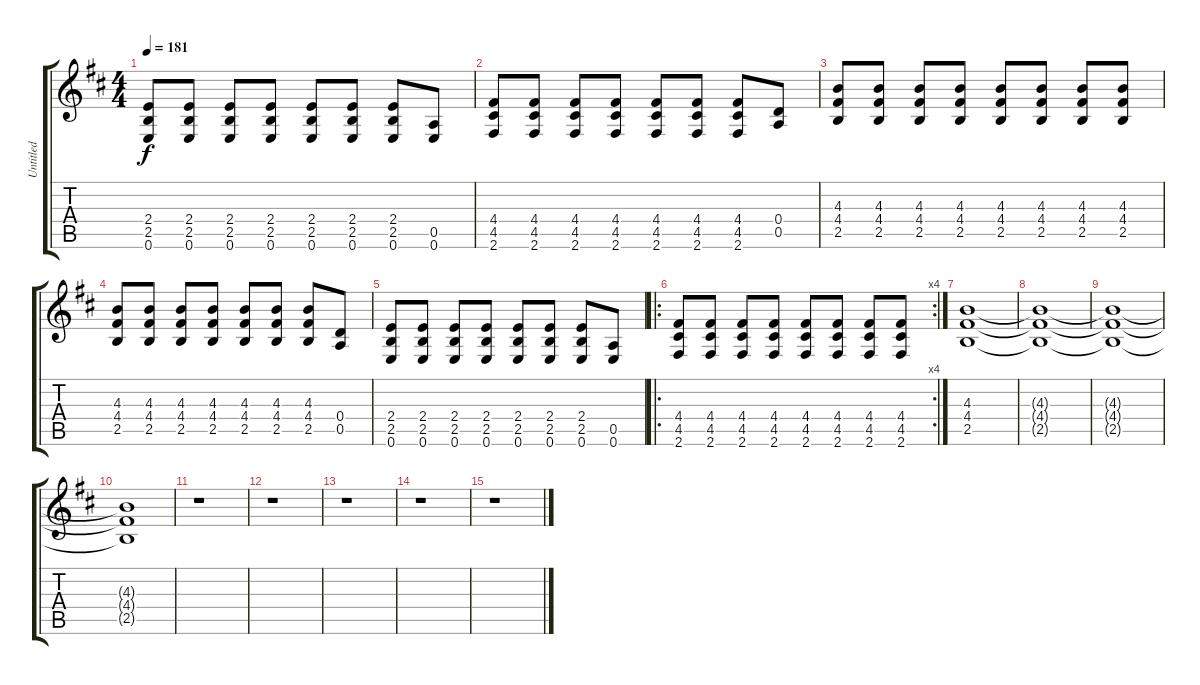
\track ("Untitled" "Untitled") {instrument overdrivenguitar}
\staff {score tabs}
\tuning (E4 B3 G3 D3 A2 E2) {hide}
\ts (4 4)
\tempo 181
\clef g2
\ks d
(2.4 2.5 0.6).8{dy f} (2.4 2.5 0.6).8 (2.4 2.5 0.6).8 (2.4 2.5 0.6).8 (2.4 2.5 0.6).8 (2.4 2.5 0.6).8 (2.4 2.5 0.6).8 (0.5 0.6).8 |
(4.4 4.5 2.6).8 (4.4 4.5 2.6).8 (4.4 4.5 2.6).8 (4.4 4.5 2.6).8 (4.4 4.5 2.6).8 (4.4 4.5 2.6).8 (4.4 4.5 2.6).8 (0.4 0.5).8 |
(4.3 4.4 2.5).8 (4.3 4.4 2.5).8 (4.3 4.4 2.5).8 (4.3 4.4 2.5).8 (4.3 4.4 2.5).8 (4.3 4.4 2.5).8 (4.3 4.4 2.5).8 (4.3 4.4 2.5).8 |
(4.3 4.4 2.5).8 (4.3 4.4 2.5).8 (4.3 4.4 2.5).8 (4.3 4.4 2.5).8 (4.3 4.4 2.5).8 (4.3 4.4 2.5).8 (4.3 4.4 2.5).8 (0.4 0.5).8 |
(2.4 2.5 0.6).8 (2.4 2.5 0.6).8 (2.4 2.5 0.6).8 (2.4 2.5 0.6).8 (2.4 2.5 0.6).8 (2.4 2.5 0.6).8 (2.4 2.5 0.6).8 (0.5 0.6).8 |
\ro
\rc 4
(4.4 4.5 2.6).8 (4.4 4.5 2.6).8 (4.4 4.5 2.6).8 (4.4 4.5 2.6).8 (4.4 4.5 2.6).8 (4.4 4.5 2.6).8 (4.4 4.5 2.6).8 (4.4 4.5 2.6).8 |
(4.3 4.4 2.5).1 |
(4.3{t} 4.4{t} 2.5{t}).1 |
(4.3{t} 4.4{t} 2.5{t}).1 |
(4.3{t} 4.4{t} 2.5{t}).1 |
r.1 |
r.1 |
r.1 |
r.1 |
r.1
